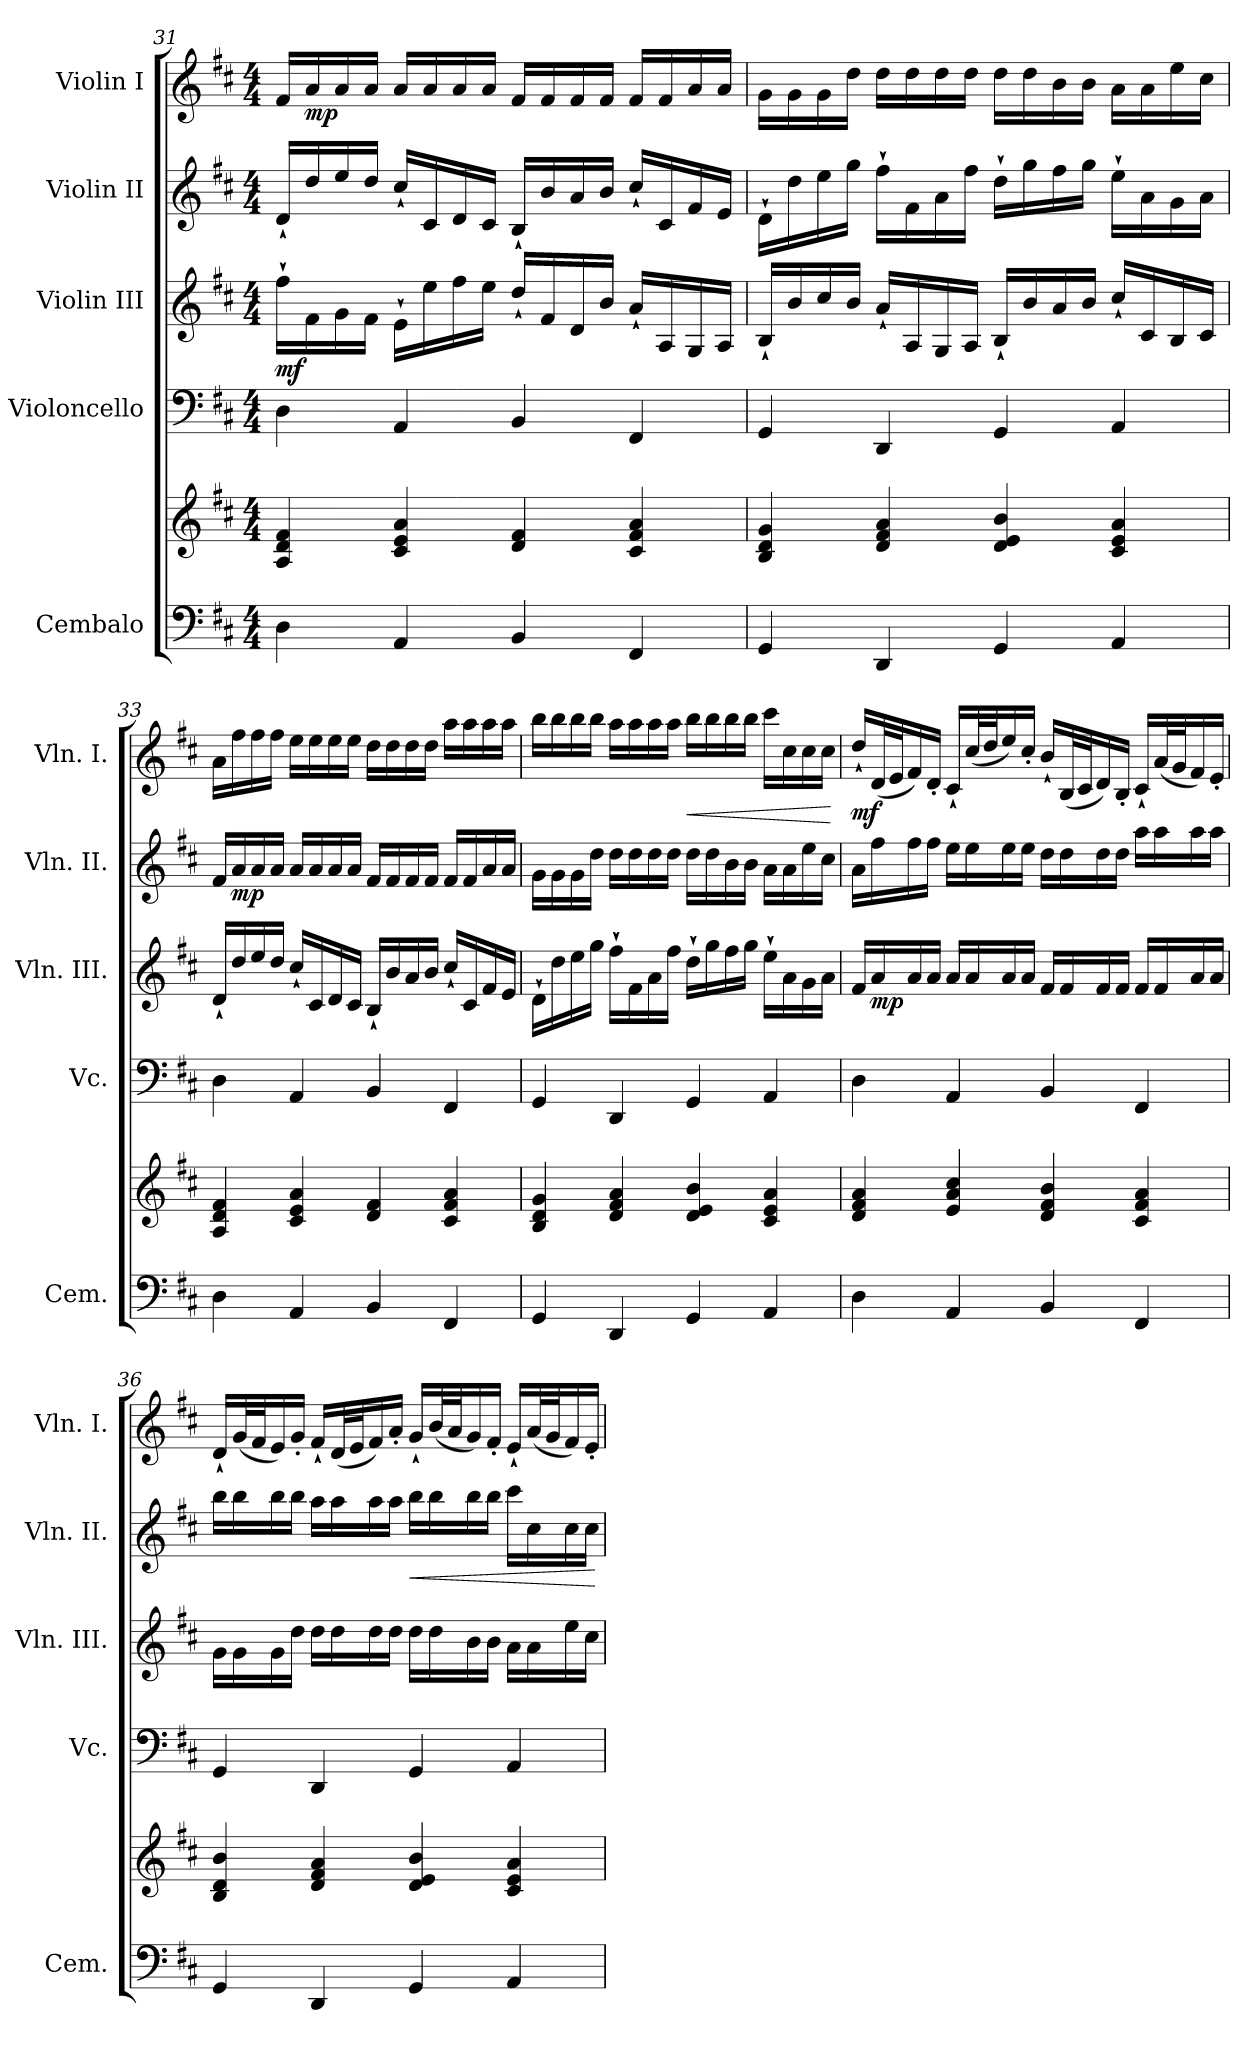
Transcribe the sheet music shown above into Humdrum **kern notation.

**kern	**kern	**kern	**kern	**dynam	**kern	**dynam	**kern	**dynam
*part5	*part5	*part4	*part3	*part3	*part2	*part2	*part1	*part1
*staff6	*staff5	*staff4	*staff3	*staff3	*staff2	*staff2	*staff1	*staff1
*I"Cembalo	*	*I"Violoncello	*I"Violin III	*	*I"Violin II	*	*I"Violin I	*
*I'Cem.	*	*I'Vc.	*I'Vln. III.	*	*I'Vln. II.	*	*I'Vln. I.	*
*clefF4	*clefG2	*clefF4	*clefG2	*	*clefG2	*	*clefG2	*
*k[f#c#]	*k[f#c#]	*k[f#c#]	*k[f#c#]	*	*k[f#c#]	*	*k[f#c#]	*
*M4/4	*M4/4	*M4/4	*M4/4	*	*M4/4	*	*M4/4	*
=31	=31	=31	=31	=31	=31	=31	=31	=31
!	!	!	!	!LO:DY:b	!	!	!	!
4D\	4A/ 4d/ 4f#/	4D\	16ff#`\LL	mf	16d`/LL	.	16f#/LL	.
!	!	!	!	!	!	!	!	!LO:DY:b
.	.	.	16f#\	.	16dd/	.	16a/	mp
.	.	.	16g\	.	16ee/	.	16a/	.
.	.	.	16f#\JJ	.	16dd/JJ	.	16a/JJ	.
4AA/	4c#/ 4e/ 4a/	4AA/	16e`\LL	.	16cc#`/LL	.	16a/LL	.
.	.	.	16ee\	.	16c#/	.	16a/	.
.	.	.	16ff#\	.	16d/	.	16a/	.
.	.	.	16ee\JJ	.	16c#/JJ	.	16a/JJ	.
4BB/	4d/ 4f#/	4BB/	16dd`/LL	.	16B`/LL	.	16f#/LL	.
.	.	.	16f#/	.	16b/	.	16f#/	.
.	.	.	16d/	.	16a/	.	16f#/	.
.	.	.	16b/JJ	.	16b/JJ	.	16f#/JJ	.
4FF#/	4c#/ 4f#/ 4a/	4FF#/	16a`/LL	.	16cc#`/LL	.	16f#/LL	.
.	.	.	16A/	.	16c#/	.	16f#/	.
.	.	.	16G/	.	16f#/	.	16a/	.
.	.	.	16A/JJ	.	16e/JJ	.	16a/JJ	.
!!LO:LB:g=z
=32	=32	=32	=32	=32	=32	=32	=32	=32
4GG/	4B/ 4d/ 4g/	4GG/	16B`/LL	.	16d`\LL	.	16g\LL	.
.	.	.	16b/	.	16dd\	.	16g\	.
.	.	.	16cc#/	.	16ee\	.	16g\	.
.	.	.	16b/JJ	.	16gg\JJ	.	16dd\JJ	.
4DD/	4d/ 4f#/ 4a/	4DD/	16a`/LL	.	16ff#`\LL	.	16dd\LL	.
.	.	.	16A/	.	16f#\	.	16dd\	.
.	.	.	16G/	.	16a\	.	16dd\	.
.	.	.	16A/JJ	.	16ff#\JJ	.	16dd\JJ	.
4GG/	4d/ 4e/ 4b/	4GG/	16B`/LL	.	16dd`\LL	.	16dd\LL	.
.	.	.	16b/	.	16gg\	.	16dd\	.
.	.	.	16a/	.	16ff#\	.	16b\	.
.	.	.	16b/JJ	.	16gg\JJ	.	16b\JJ	.
4AA/	4c#/ 4e/ 4a/	4AA/	16cc#`/LL	.	16ee`\LL	.	16a\LL	.
.	.	.	16c#/	.	16a\	.	16a\	.
.	.	.	16B/	.	16g\	.	16ee\	.
.	.	.	16c#/JJ	.	16a\JJ	.	16cc#\JJ	.
=33	=33	=33	=33	=33	=33	=33	=33	=33
4D\	4A/ 4d/ 4f#/	4D\	16d`/LL	.	16f#/LL	.	16a\LL	.
!	!	!	!	!	!	!LO:DY:b	!	!
.	.	.	16dd/	.	16a/	mp	16ff#\	.
.	.	.	16ee/	.	16a/	.	16ff#\	.
.	.	.	16dd/JJ	.	16a/JJ	.	16ff#\JJ	.
4AA/	4c#/ 4e/ 4a/	4AA/	16cc#`/LL	.	16a/LL	.	16ee\LL	.
.	.	.	16c#/	.	16a/	.	16ee\	.
.	.	.	16d/	.	16a/	.	16ee\	.
.	.	.	16c#/JJ	.	16a/JJ	.	16ee\JJ	.
4BB/	4d/ 4f#/	4BB/	16B`/LL	.	16f#/LL	.	16dd\LL	.
.	.	.	16b/	.	16f#/	.	16dd\	.
.	.	.	16a/	.	16f#/	.	16dd\	.
.	.	.	16b/JJ	.	16f#/JJ	.	16dd\JJ	.
4FF#/	4c#/ 4f#/ 4a/	4FF#/	16cc#`/LL	.	16f#/LL	.	16aa\LL	.
.	.	.	16c#/	.	16f#/	.	16aa\	.
.	.	.	16f#/	.	16a/	.	16aa\	.
.	.	.	16e/JJ	.	16a/JJ	.	16aa\JJ	.
!!LO:PB:g=z
=34	=34	=34	=34	=34	=34	=34	=34	=34
4GG/	4B/ 4d/ 4g/	4GG/	16d`\LL	.	16g\LL	.	16bb\LL	.
.	.	.	16dd\	.	16g\	.	16bb\	.
.	.	.	16ee\	.	16g\	.	16bb\	.
.	.	.	16gg\JJ	.	16dd\JJ	.	16bb\JJ	.
4DD/	4d/ 4f#/ 4a/	4DD/	16ff#`\LL	.	16dd\LL	.	16aa\LL	.
.	.	.	16f#\	.	16dd\	.	16aa\	.
.	.	.	16a\	.	16dd\	.	16aa\	.
.	.	.	16ff#\JJ	.	16dd\JJ	.	16aa\JJ	.
!	!	!	!	!	!	!	!	!LO:HP:b
4GG/	4d/ 4e/ 4b/	4GG/	16dd`\LL	.	16dd\LL	.	16bb\LL	<
.	.	.	16gg\	.	16dd\	.	16bb\	.
.	.	.	16ff#\	.	16b\	.	16bb\	.
.	.	.	16gg\JJ	.	16b\JJ	.	16bb\JJ	.
4AA/	4c#/ 4e/ 4a/	4AA/	16ee`\LL	.	16a\LL	.	16ccc#\LL	.
.	.	.	16a\	.	16a\	.	16cc#\	.
.	.	.	16g\	.	16ee\	.	16cc#\	.
.	.	.	16a\JJ	.	16cc#\JJ	.	16cc#\JJ	.
.	.	.	.	.	.	.	.	[
=35	=35	=35	=35	=35	=35	=35	=35	=35
!	!	!	!	!	!	!	!	!LO:DY:b
4D\	4d/ 4f#/ 4a/	4D\	16f#/LL	.	16a\LL	.	16dd`/LL	mf
!	!	!	!	!LO:DY:b	!	!	!	!
.	.	.	16a/	mp	16ff#\	.	(32d/L	.
.	.	.	.	.	.	.	32e/J	.
.	.	.	16a/	.	16ff#\	.	16f#/)	.
.	.	.	16a/JJ	.	16ff#\JJ	.	16d'/JJ	.
4AA/	4e/ 4a/ 4cc#/	4AA/	16a/LL	.	16ee\LL	.	16c#`/LL	.
.	.	.	16a/	.	16ee\	.	(32cc#/L	.
.	.	.	.	.	.	.	32dd/J	.
.	.	.	16a/	.	16ee\	.	16ee/)	.
.	.	.	16a/JJ	.	16ee\JJ	.	16cc#'/JJ	.
4BB/	4d/ 4f#/ 4b/	4BB/	16f#/LL	.	16dd\LL	.	16b`/LL	.
.	.	.	16f#/	.	16dd\	.	(32B/L	.
.	.	.	.	.	.	.	32c#/J	.
.	.	.	16f#/	.	16dd\	.	16d/)	.
.	.	.	16f#/JJ	.	16dd\JJ	.	16B'/JJ	.
4FF#/	4c#/ 4f#/ 4a/	4FF#/	16f#/LL	.	16aa\LL	.	16c#`/LL	.
.	.	.	16f#/	.	16aa\	.	(32a/L	.
.	.	.	.	.	.	.	32g/J	.
.	.	.	16a/	.	16aa\	.	16f#/)	.
.	.	.	16a/JJ	.	16aa\JJ	.	16e'/JJ	.
!!LO:LB:g=z
=36	=36	=36	=36	=36	=36	=36	=36	=36
4GG/	4B/ 4d/ 4b/	4GG/	16g\LL	.	16bb\LL	.	16d`/LL	.
.	.	.	16g\	.	16bb\	.	(32g/L	.
.	.	.	.	.	.	.	32f#/J	.
.	.	.	16g\	.	16bb\	.	16e/)	.
.	.	.	16dd\JJ	.	16bb\JJ	.	16g'/JJ	.
4DD/	4d/ 4f#/ 4a/	4DD/	16dd\LL	.	16aa\LL	.	16f#`/LL	.
.	.	.	16dd\	.	16aa\	.	(32d/L	.
.	.	.	.	.	.	.	32e/J	.
.	.	.	16dd\	.	16aa\	.	16f#/)	.
.	.	.	16dd\JJ	.	16aa\JJ	.	16a'/JJ	.
!	!	!	!	!	!	!LO:HP:b	!	!
4GG/	4d/ 4e/ 4b/	4GG/	16dd\LL	.	16bb\LL	<	16g`/LL	.
.	.	.	16dd\	.	16bb\	.	(32b/L	.
.	.	.	.	.	.	.	32a/J	.
.	.	.	16b\	.	16bb\	.	16g/)	.
.	.	.	16b\JJ	.	16bb\JJ	.	16f#'/JJ	.
4AA/	4c#/ 4e/ 4a/	4AA/	16a\LL	.	16ccc#\LL	.	16e`/LL	.
.	.	.	16a\	.	16cc#\	.	(32a/L	.
.	.	.	.	.	.	.	32g/J	.
.	.	.	16ee\	.	16cc#\	.	16f#/)	.
.	.	.	16cc#\JJ	.	16cc#\JJ	.	16e'/JJ	.
.	.	.	.	.	.	[	.	.
=	=	=	=	=	=	=	=	=
*-	*-	*-	*-	*-	*-	*-	*-	*-
